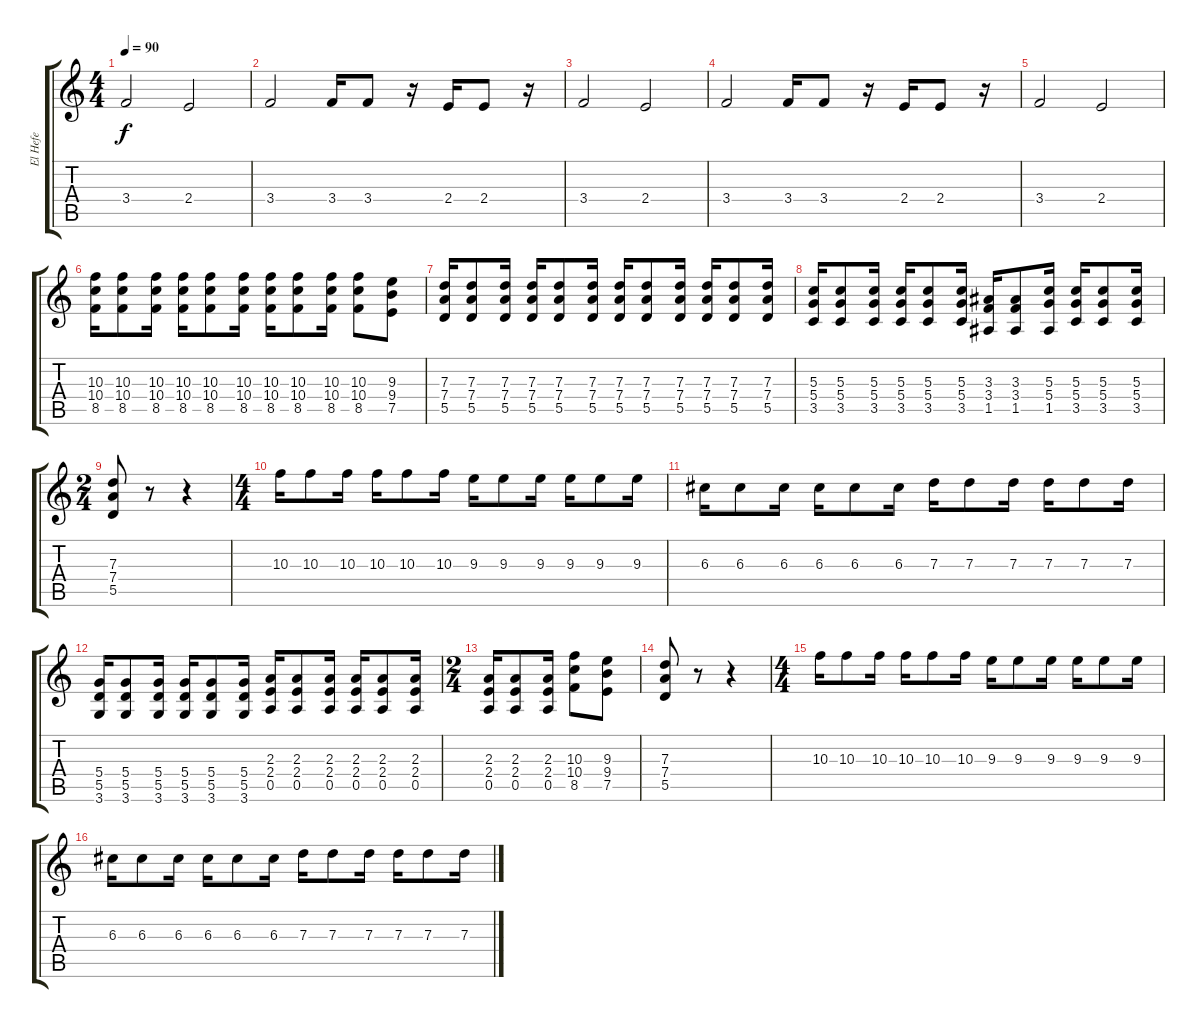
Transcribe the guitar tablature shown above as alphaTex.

\track ("El Hefe" "El Hefe") {instrument distortionguitar}
\staff {score tabs}
\tuning (E4 B3 G3 D3 A2 E2) {hide}
\ts (4 4)
\tempo 90
\clef g2
\ks c
3.4.2{dy f volume 16 instrument electricguitarclean} 2.4.2 |
3.4.2 3.4.16 3.4.8 r.16 2.4.16 2.4.8 r.16 |
3.4.2 2.4.2 |
3.4.2 3.4.16 3.4.8 r.16 2.4.16 2.4.8 r.16 |
3.4.2 2.4.2 |
(10.3 10.4 8.5).16{instrument distortionguitar} (10.3 10.4 8.5).8 (10.3 10.4 8.5).16 (10.3 10.4 8.5).16 (10.3 10.4 8.5).8 (10.3 10.4 8.5).16 (10.3 10.4 8.5).16 (10.3 10.4 8.5).8 (10.3 10.4 8.5).16 (10.3 10.4 8.5).8 (9.3 9.4 7.5).8 |
(7.3 7.4 5.5).16 (7.3 7.4 5.5).8 (7.3 7.4 5.5).16 (7.3 7.4 5.5).16 (7.3 7.4 5.5).8 (7.3 7.4 5.5).16 (7.3 7.4 5.5).16 (7.3 7.4 5.5).8 (7.3 7.4 5.5).16 (7.3 7.4 5.5).16 (7.3 7.4 5.5).8 (7.3 7.4 5.5).16 |
(5.3 5.4 3.5).16 (5.3 5.4 3.5).8 (5.3 5.4 3.5).16 (5.3 5.4 3.5).16 (5.3 5.4 3.5).8 (5.3 5.4 3.5).16 (3.3 3.4 1.5).16 (3.3 3.4 1.5).8 (5.3 5.4 1.5).16 (5.3 5.4 3.5).16 (5.3 5.4 3.5).8 (5.3 5.4 3.5).16 |
\ts (2 4)
(7.3 7.4 5.5).8 r.8 r.4 |
\ts (4 4)
10.3.16 10.3.8 10.3.16 10.3.16 10.3.8 10.3.16 9.3.16 9.3.8 9.3.16 9.3.16 9.3.8 9.3.16 |
6.3.16 6.3.8 6.3.16 6.3.16 6.3.8 6.3.16 7.3.16 7.3.8 7.3.16 7.3.16 7.3.8 7.3.16 |
(5.4 5.5 3.6).16 (5.4 5.5 3.6).8 (5.4 5.5 3.6).16 (5.4 5.5 3.6).16 (5.4 5.5 3.6).8 (5.4 5.5 3.6).16 (2.3 2.4 0.5).16 (2.3 2.4 0.5).8 (2.3 2.4 0.5).16 (2.3 2.4 0.5).16 (2.3 2.4 0.5).8 (2.3 2.4 0.5).16 |
\ts (2 4)
(2.3 2.4 0.5).16 (2.3 2.4 0.5).8 (2.3 2.4 0.5).16 (10.3 10.4 8.5).8 (9.3 9.4 7.5).8 |
(7.3 7.4 5.5).8 r.8 r.4 |
\ts (4 4)
10.3.16 10.3.8 10.3.16 10.3.16 10.3.8 10.3.16 9.3.16 9.3.8 9.3.16 9.3.16 9.3.8 9.3.16 |
6.3.16 6.3.8 6.3.16 6.3.16 6.3.8 6.3.16 7.3.16 7.3.8 7.3.16 7.3.16 7.3.8 7.3.16
